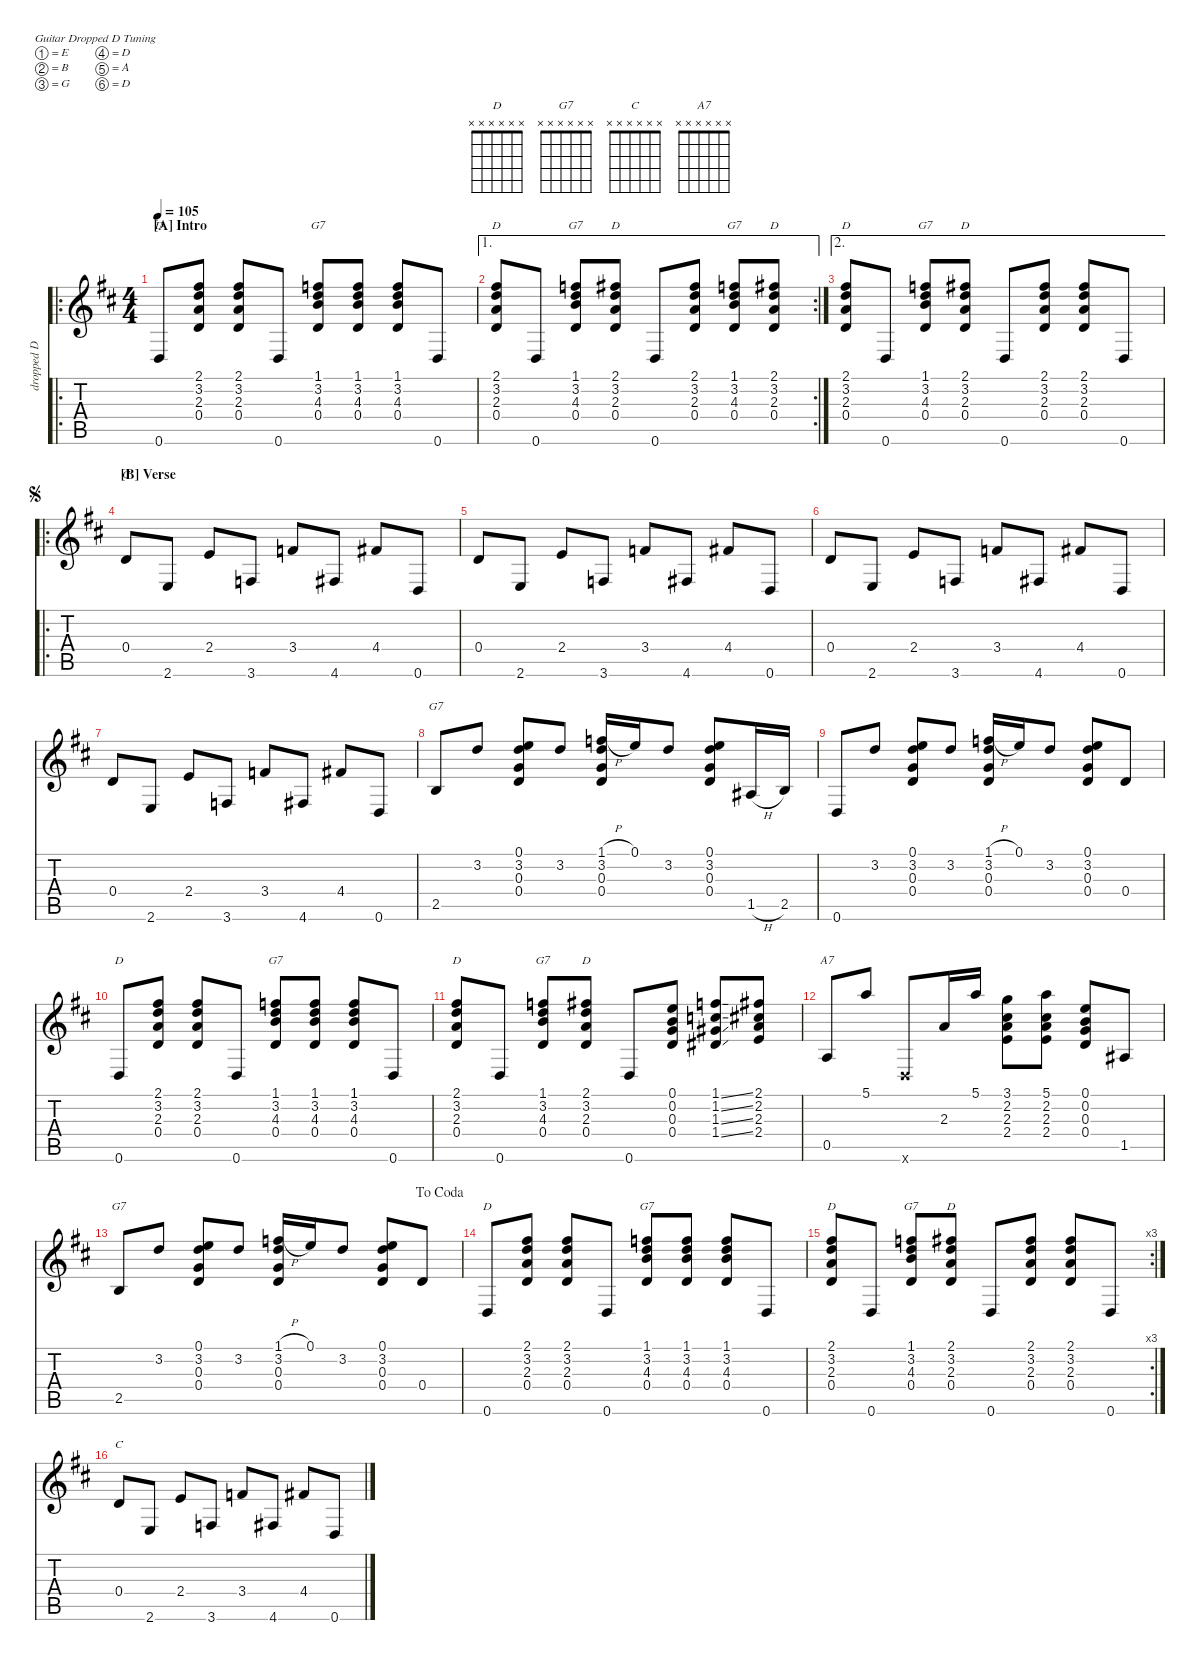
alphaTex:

\defaultSystemsLayout 4
\hideDynamics
\bracketExtendMode nobrackets
\otherSystemsTrackNameOrientation horizontal
\track ("dropped D" "dropped D") {instrument acousticguitarsteel}
\staff {score tabs}
\tuning (E4 B3 G3 D3 A2 D2)
\chord ("D" x x x x x x)
\chord ("G7" x x x x x x)
\chord ("C" x x x x x x)
\chord ("A7" x x x x x x)
\ro
\ts (4 4)
\section ("A" "Intro")
\tempo 105
\clef g2
\ks d
0.6{acc forcenatural}.8{ch "D" dy mf instrument acousticguitarsteel beam Up} (2.1{acc #} 3.2{acc forcenatural} 2.3{acc forcenatural} 0.4{acc forcenatural}).8{beam Up} (2.1{acc #} 3.2{acc forcenatural} 2.3{acc forcenatural} 0.4{acc forcenatural}).8{beam Up} 0.6{acc forcenatural}.8{beam Up} (1.1{acc forcenatural} 3.2{acc forcenatural} 4.3{acc forcenatural} 0.4{acc forcenatural}).8{ch "G7" beam Up} (1.1{acc forcenatural} 3.2{acc forcenatural} 4.3{acc forcenatural} 0.4{acc forcenatural}).8{beam Up} (1.1{acc forcenatural} 3.2{acc forcenatural} 4.3{acc forcenatural} 0.4{acc forcenatural}).8{beam Up} 0.6{acc forcenatural}.8{beam Up} |
\ae 1
\rc 2
(2.1{acc #} 3.2{acc forcenatural} 2.3{acc forcenatural} 0.4{acc forcenatural}).8{ch "D" beam Up} 0.6{acc forcenatural}.8{beam Up} (1.1{acc forcenatural} 3.2{acc forcenatural} 4.3{acc forcenatural} 0.4{acc forcenatural}).8{ch "G7" beam Up} (2.1{acc #} 3.2{acc forcenatural} 2.3{acc forcenatural} 0.4{acc forcenatural}).8{ch "D" beam Up} 0.6{acc forcenatural}.8{beam Up} (2.1{acc #} 3.2{acc forcenatural} 2.3{acc forcenatural} 0.4{acc forcenatural}).8{beam Up} (1.1{acc forcenatural} 3.2{acc forcenatural} 4.3{acc forcenatural} 0.4{acc forcenatural}).8{ch "G7" beam Up} (2.1{acc #} 3.2{acc forcenatural} 2.3{acc forcenatural} 0.4{acc forcenatural}).8{ch "D" beam Up} |
\ae 2
(2.1{acc #} 3.2{acc forcenatural} 2.3{acc forcenatural} 0.4{acc forcenatural}).8{ch "D" beam Up} 0.6{acc forcenatural}.8{beam Up} (1.1{acc forcenatural} 3.2{acc forcenatural} 4.3{acc forcenatural} 0.4{acc forcenatural}).8{ch "G7" beam Up} (2.1{acc #} 3.2{acc forcenatural} 2.3{acc forcenatural} 0.4{acc forcenatural}).8{ch "D" beam Up} 0.6{acc forcenatural}.8{beam Up} (2.1{acc #} 3.2{acc forcenatural} 2.3{acc forcenatural} 0.4{acc forcenatural}).8{beam Up} (2.1{acc #} 3.2{acc forcenatural} 2.3{acc forcenatural} 0.4{acc forcenatural}).8{beam Up} 0.6{acc forcenatural}.8{beam Up} |
\ro
\section ("B" "Verse")
\jump segno
0.4{acc forcenatural}.8{ch "C" beam Up} 2.6{acc forcenatural}.8{beam Up} 2.4{acc forcenatural}.8{beam Up} 3.6{acc forcenatural}.8{beam Up} 3.4{acc forcenatural}.8{beam Up} 4.6{acc #}.8{beam Up} 4.4{acc #}.8{beam Up} 0.6{acc forcenatural}.8{beam Up} |
0.4{acc forcenatural}.8{beam Up} 2.6{acc forcenatural}.8{beam Up} 2.4{acc forcenatural}.8{beam Up} 3.6{acc forcenatural}.8{beam Up} 3.4{acc forcenatural}.8{beam Up} 4.6{acc #}.8{beam Up} 4.4{acc #}.8{beam Up} 0.6{acc forcenatural}.8{beam Up} |
0.4{acc forcenatural}.8{beam Up} 2.6{acc forcenatural}.8{beam Up} 2.4{acc forcenatural}.8{beam Up} 3.6{acc forcenatural}.8{beam Up} 3.4{acc forcenatural}.8{beam Up} 4.6{acc #}.8{beam Up} 4.4{acc #}.8{beam Up} 0.6{acc forcenatural}.8{beam Up} |
0.4{acc forcenatural}.8{beam Up} 2.6{acc forcenatural}.8{beam Up} 2.4{acc forcenatural}.8{beam Up} 3.6{acc forcenatural}.8{beam Up} 3.4{acc forcenatural}.8{beam Up} 4.6{acc #}.8{beam Up} 4.4{acc #}.8{beam Up} 0.6{acc forcenatural}.8{beam Up} |
2.5{acc forcenatural}.8{ch "G7" beam Up} 3.2{acc forcenatural}.8{beam Up} (0.1{acc forcenatural} 3.2{acc forcenatural} 0.3{acc forcenatural} 0.4{acc forcenatural}).8{beam Up} 3.2{acc forcenatural}.8{beam Up} (1.1{h acc forcenatural} 3.2{acc forcenatural} 0.3{acc forcenatural} 0.4{acc forcenatural}).16{beam Up} 0.1{acc forcenatural}.16{beam Up} 3.2{acc forcenatural}.8{beam Up} (0.1{acc forcenatural} 3.2{acc forcenatural} 0.3{acc forcenatural} 0.4{acc forcenatural}).8{beam Up} 1.5{h acc #}.16{beam Up} 2.5{acc forcenatural}.16{beam Up} |
0.6{acc forcenatural}.8{beam Up} 3.2{acc forcenatural}.8{beam Up} (0.1{acc forcenatural} 3.2{acc forcenatural} 0.3{acc forcenatural} 0.4{acc forcenatural}).8{beam Up} 3.2{acc forcenatural}.8{beam Up} (1.1{h acc forcenatural} 3.2{acc forcenatural} 0.3{acc forcenatural} 0.4{acc forcenatural}).16{beam Up} 0.1{acc forcenatural}.16{beam Up} 3.2{acc forcenatural}.8{beam Up} (0.1{acc forcenatural} 3.2{acc forcenatural} 0.3{acc forcenatural} 0.4{acc forcenatural}).8{beam Up} 0.4{acc forcenatural}.8{beam Up} |
0.6{acc forcenatural}.8{ch "D" beam Up} (2.1{acc #} 3.2{acc forcenatural} 2.3{acc forcenatural} 0.4{acc forcenatural}).8{beam Up} (2.1{acc #} 3.2{acc forcenatural} 2.3{acc forcenatural} 0.4{acc forcenatural}).8{beam Up} 0.6{acc forcenatural}.8{beam Up} (1.1{acc forcenatural} 3.2{acc forcenatural} 4.3{acc forcenatural} 0.4{acc forcenatural}).8{ch "G7" beam Up} (1.1{acc forcenatural} 3.2{acc forcenatural} 4.3{acc forcenatural} 0.4{acc forcenatural}).8{beam Up} (1.1{acc forcenatural} 3.2{acc forcenatural} 4.3{acc forcenatural} 0.4{acc forcenatural}).8{beam Up} 0.6{acc forcenatural}.8{beam Up} |
(2.1{acc #} 3.2{acc forcenatural} 2.3{acc forcenatural} 0.4{acc forcenatural}).8{ch "D" beam Up} 0.6{acc forcenatural}.8{beam Up} (1.1{acc forcenatural} 3.2{acc forcenatural} 4.3{acc forcenatural} 0.4{acc forcenatural}).8{ch "G7" beam Up} (2.1{acc #} 3.2{acc forcenatural} 2.3{acc forcenatural} 0.4{acc forcenatural}).8{ch "D" beam Up} 0.6{acc forcenatural}.8{beam Up} (0.1{acc forcenatural} 0.2{acc forcenatural} 0.3{acc forcenatural} 0.4{acc forcenatural}).8{beam Up} (1.1{ss acc forcenatural} 1.2{ss acc forcenatural} 1.3{ss acc #} 1.4{ss acc #}).8{beam Up} (2.1{acc #} 2.2{acc #} 2.3{acc forcenatural} 2.4{acc forcenatural}).8{beam Up} |
0.5{acc forcenatural}.8{ch "A7" beam Up} 5.1{acc forcenatural}.8{beam Up} 0.6{x acc forcenatural}.8{beam Up} 2.3{acc forcenatural}.16{beam Up} 5.1{acc forcenatural}.16{beam Up} (3.1{acc forcenatural} 2.2{acc #} 2.3{acc forcenatural} 2.4{acc forcenatural}).8{beam Down} (5.1{acc forcenatural} 2.2{acc #} 2.3{acc forcenatural} 2.4{acc forcenatural}).8{beam Down} (0.1{acc forcenatural} 0.2{acc forcenatural} 0.3{acc forcenatural} 0.4{acc forcenatural}).8{beam Up} 1.5{acc #}.8{beam Up} |
\jump dacoda
2.5{acc forcenatural}.8{ch "G7" beam Up} 3.2{acc forcenatural}.8{beam Up} (0.1{acc forcenatural} 3.2{acc forcenatural} 0.3{acc forcenatural} 0.4{acc forcenatural}).8{beam Up} 3.2{acc forcenatural}.8{beam Up} (1.1{h acc forcenatural} 3.2{acc forcenatural} 0.3{acc forcenatural} 0.4{acc forcenatural}).16{beam Up} 0.1{acc forcenatural}.16{beam Up} 3.2{acc forcenatural}.8{beam Up} (0.1{acc forcenatural} 3.2{acc forcenatural} 0.3{acc forcenatural} 0.4{acc forcenatural}).8{beam Up} 0.4{acc forcenatural}.8{beam Up} |
0.6{acc forcenatural}.8{ch "D" beam Up} (2.1{acc #} 3.2{acc forcenatural} 2.3{acc forcenatural} 0.4{acc forcenatural}).8{beam Up} (2.1{acc #} 3.2{acc forcenatural} 2.3{acc forcenatural} 0.4{acc forcenatural}).8{beam Up} 0.6{acc forcenatural}.8{beam Up} (1.1{acc forcenatural} 3.2{acc forcenatural} 4.3{acc forcenatural} 0.4{acc forcenatural}).8{ch "G7" beam Up} (1.1{acc forcenatural} 3.2{acc forcenatural} 4.3{acc forcenatural} 0.4{acc forcenatural}).8{beam Up} (1.1{acc forcenatural} 3.2{acc forcenatural} 4.3{acc forcenatural} 0.4{acc forcenatural}).8{beam Up} 0.6{acc forcenatural}.8{beam Up} |
\rc 3
(2.1{acc #} 3.2{acc forcenatural} 2.3{acc forcenatural} 0.4{acc forcenatural}).8{ch "D" beam Up} 0.6{acc forcenatural}.8{beam Up} (1.1{acc forcenatural} 3.2{acc forcenatural} 4.3{acc forcenatural} 0.4{acc forcenatural}).8{ch "G7" beam Up} (2.1{acc #} 3.2{acc forcenatural} 2.3{acc forcenatural} 0.4{acc forcenatural}).8{ch "D" beam Up} 0.6{acc forcenatural}.8{beam Up} (2.1{acc #} 3.2{acc forcenatural} 2.3{acc forcenatural} 0.4{acc forcenatural}).8{beam Up} (2.1{acc #} 3.2{acc forcenatural} 2.3{acc forcenatural} 0.4{acc forcenatural}).8{beam Up} 0.6{acc forcenatural}.8{beam Up} |
0.4{acc forcenatural}.8{ch "C" beam Up} 2.6{acc forcenatural}.8{beam Up} 2.4{acc forcenatural}.8{beam Up} 3.6{acc forcenatural}.8{beam Up} 3.4{acc forcenatural}.8{beam Up} 4.6{acc #}.8{beam Up} 4.4{acc #}.8{beam Up} 0.6{acc forcenatural}.8{beam Up}
